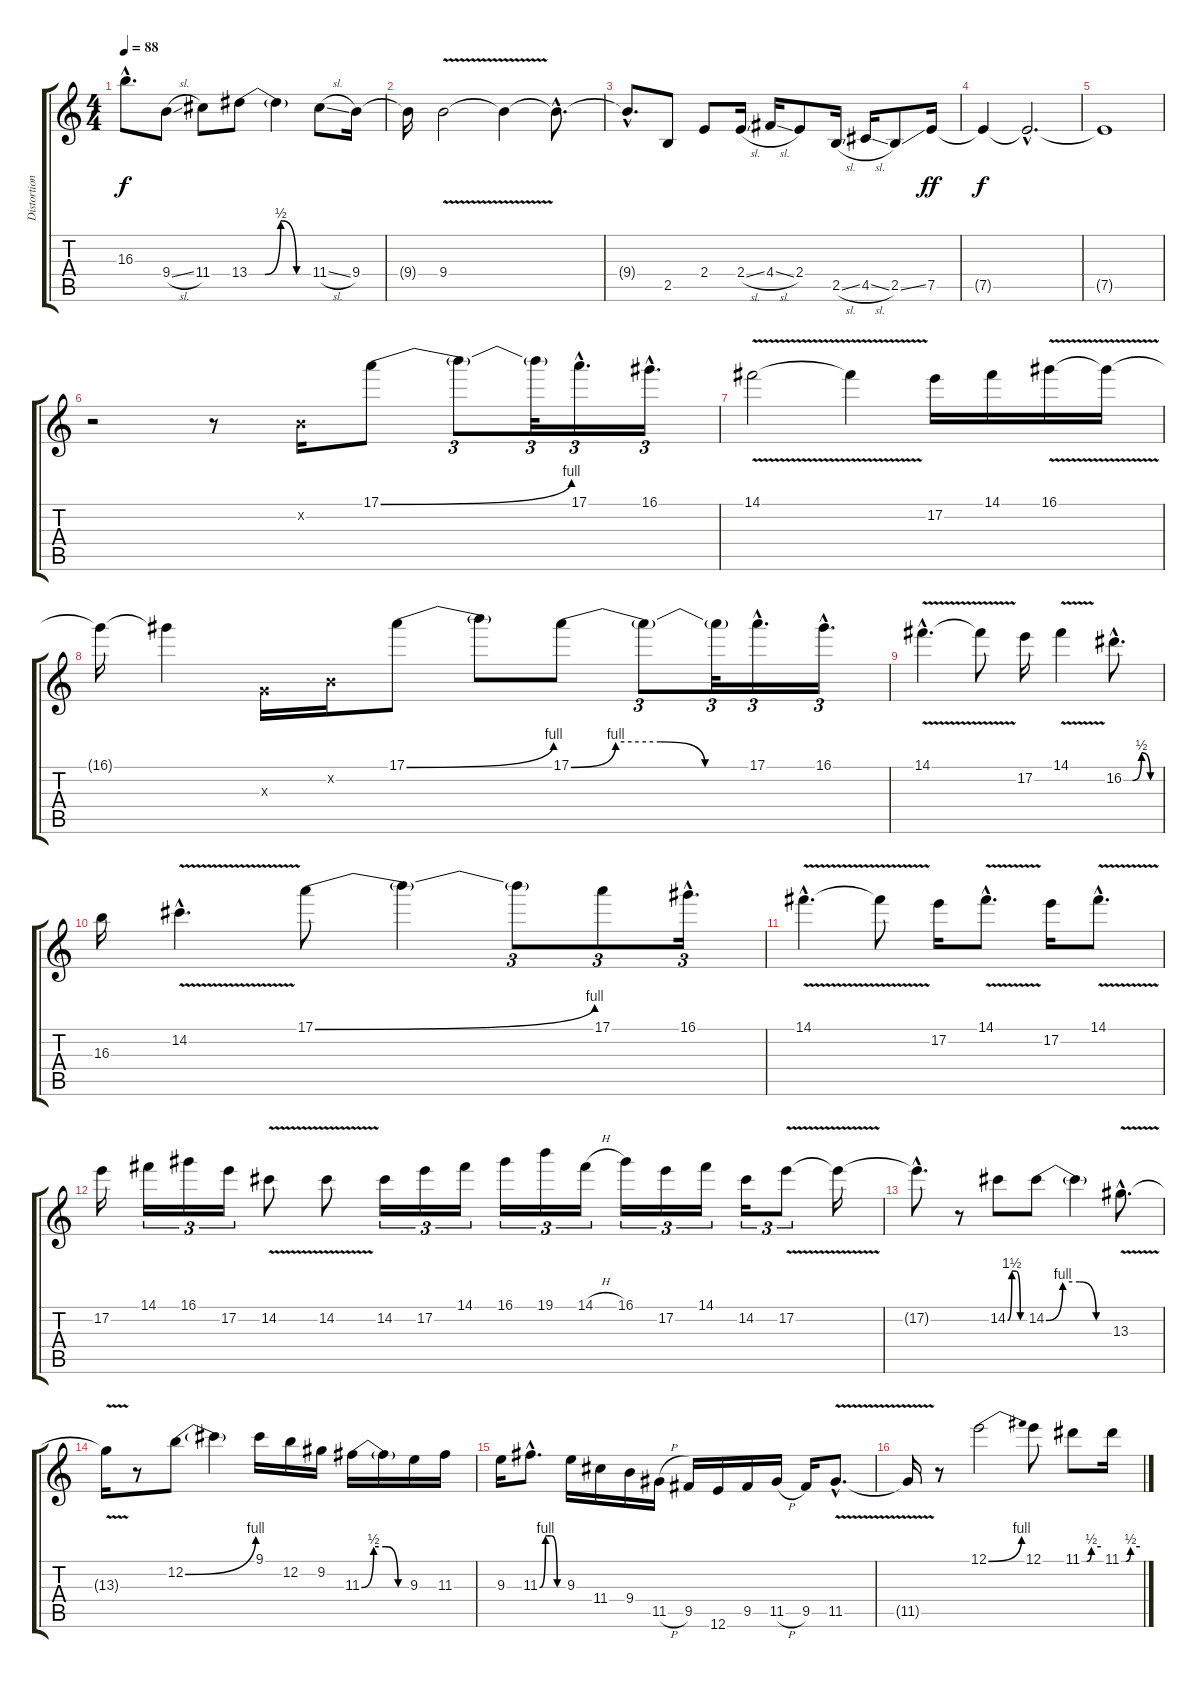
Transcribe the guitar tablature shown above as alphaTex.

\track ("Distortion Guitar (D.D)" "Distortion") {instrument distortionguitar}
\staff {score tabs}
\tuning (E4 B3 G3 D3 A2 E2) {hide}
\ts (4 4)
\tempo 88
\clef g2
\ks c
16.3{hac t}.8{d dy f} 9.4{sl}.8 11.4.8 13.4{be (custom 0 0 15 0 30 2 45 0 60 0)}.8 13.4{t}.4 11.4{sl}.8 9.4.16 |
9.4{t}.16 9.4{v}.2 9.4{t}.4 9.4{hac t}.8{d} |
9.4{hac t}.8{d} 2.5.8 2.4.8 2.4{sl}.16 4.4{sl}.16 2.4.8 2.5{sl}.16 4.5{sl}.16 2.5{ss}.8 7.5.16{dy ff} |
7.5{t}.4{dy f volume 8} 7.5{hac t}.2{d} |
7.5{t}.1 |
r.2{volume 8} r.8 0.2{x}.16 17.1{be (bend 0 0 60 4)}.8 17.1{t}.8{tu (3 2)} 17.1{t}.32{tu (3 2)} 17.1{hac}.16{d tu (3 2)} 16.1{hac}.16{d tu (3 2)} |
14.1{v}.2 14.1{t}.4 17.2.16 14.1.16 16.1{v}.16 16.1{t}.16 |
16.1{t}.16 16.1{t}.4 0.3{x}.16 0.2{x}.16 17.1{be (bend 0 0 60 4)}.8 17.1{t}.8 17.1{be (custom 0 0 15 4 30 4 45 0 60 0)}.8 17.1{t}.8{tu (3 2)} 17.1{t}.32{tu (3 2)} 17.1{hac}.16{d tu (3 2)} 16.1{hac}.16{d tu (3 2)} |
14.1{v hac}.4{d} 14.1{t}.8 17.2.16 14.1{v}.4 16.2{be (custom 0 0 15 0 30 2 45 0 60 0) hac}.8{d} |
16.3.16 14.2{v hac}.4{d} 17.1{be (bend 0 0 60 4)}.8 17.1{t}.4 17.1{t}.8{tu (3 2)} 17.1.8{tu (3 2)} 16.1{hac}.16{d tu (3 2)} |
14.1{v hac}.4{d} 14.1{t}.8 17.2.16 14.1{v hac}.8{d} 17.2.16 14.1{v hac}.8{d} |
17.2.16 14.1.16{tu (3 2)} 16.1.16{tu (3 2)} 17.2.16{tu (3 2)} 14.2{v}.8 14.2{v}.8 14.2.16{tu (3 2)} 17.2.16{tu (3 2)} 14.1.16{tu (3 2)} 16.1.16{tu (3 2)} 19.1.16{tu (3 2)} 14.1{h}.16{tu (3 2)} 16.1.16{tu (3 2)} 17.2.16{tu (3 2)} 14.1.16{tu (3 2)} 14.2.16{tu (3 2)} 17.2{v}.8{tu (3 2)} 17.2{t}.16 |
17.2{hac t}.8{d} r.8 14.2{be (custom 0 0 15 6 30 6 45 0 60 0)}.8 14.2{be (custom 0 0 15 4 30 4 45 0 60 0)}.8 14.2{t}.4 13.3{v hac}.8{d} |
13.3{t}.16 r.8 12.2{be (bend 0 0 60 4)}.8 12.2{t}.4 9.1.16 12.2.16 9.2.16 11.3{be (custom 0 0 15 2 30 2 45 0 60 0)}.16 11.3{t}.16 9.3.16 11.3.16 |
9.3.16 11.3{be (custom 0 0 15 4 30 4 45 0 60 0) hac}.8{d} 9.3.16 11.4.16 9.4.16 11.5{h}.16 9.5.16 12.6.16 9.5.16 11.5{h}.16 9.5.16 11.5{v hac}.8{d} |
11.5{t}.16 r.8 12.1{be (bend 0 0 60 4)}.2 12.1.8 11.1{be (custom 0 0 15 0 30 2 60 2)}.8 11.1{be (custom 0 0 15 0 30 2 60 2)}.16
